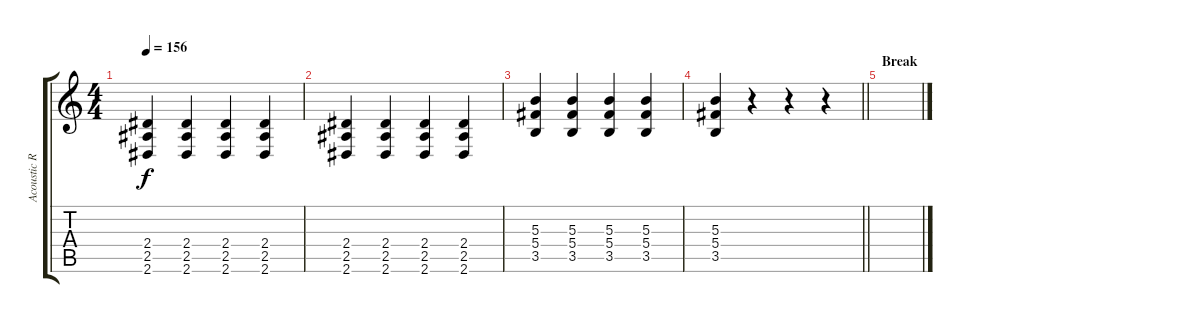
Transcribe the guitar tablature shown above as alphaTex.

\track ("Acoustic Rhytm Guitar [L]" "Acoustic R") {instrument acousticguitarsteel}
\staff {score tabs}
\tuning (Eb4 Bb3 Gb3 Db3 Ab2 Db2) {hide}
\ts (4 4)
\tempo 156
\clef g2
\ks c
(2.4 2.5 2.6).4{dy f} (2.4 2.5 2.6).4 (2.4 2.5 2.6).4 (2.4 2.5 2.6).4 |
(2.4 2.5 2.6).4 (2.4 2.5 2.6).4 (2.4 2.5 2.6).4 (2.4 2.5 2.6).4 |
(5.3 5.4 3.5).4 (5.3 5.4 3.5).4 (5.3 5.4 3.5).4 (5.3 5.4 3.5).4 |
\barLineRight lightlight
(5.3 5.4 3.5).4 r.4 r.4 r.4 |
\section ("" "Break")
